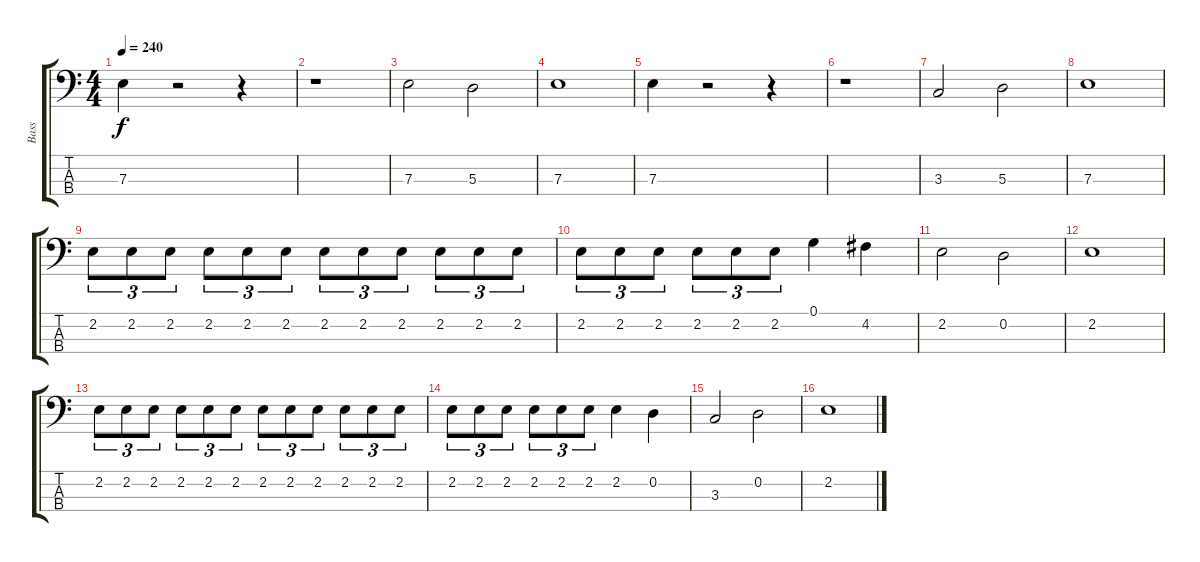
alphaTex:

\track ("Bass" "Bass") {instrument electricbasspick}
\staff {score tabs}
\tuning (G2 D2 A1 E1) {hide}
\ts (4 4)
\tempo 240
\clef f4
\ks c
7.3.4{dy f} r.2 r.4 |
r.1 |
7.3.2 5.3.2 |
7.3.1 |
7.3.4 r.2 r.4 |
r.1 |
3.3.2 5.3.2 |
7.3.1 |
2.2.8{tu (3 2)} 2.2.8{tu (3 2)} 2.2.8{tu (3 2)} 2.2.8{tu (3 2)} 2.2.8{tu (3 2)} 2.2.8{tu (3 2)} 2.2.8{tu (3 2)} 2.2.8{tu (3 2)} 2.2.8{tu (3 2)} 2.2.8{tu (3 2)} 2.2.8{tu (3 2)} 2.2.8{tu (3 2)} |
2.2.8{tu (3 2)} 2.2.8{tu (3 2)} 2.2.8{tu (3 2)} 2.2.8{tu (3 2)} 2.2.8{tu (3 2)} 2.2.8{tu (3 2)} 0.1.4 4.2.4 |
2.2.2 0.2.2 |
2.2.1 |
2.2.8{tu (3 2)} 2.2.8{tu (3 2)} 2.2.8{tu (3 2)} 2.2.8{tu (3 2)} 2.2.8{tu (3 2)} 2.2.8{tu (3 2)} 2.2.8{tu (3 2)} 2.2.8{tu (3 2)} 2.2.8{tu (3 2)} 2.2.8{tu (3 2)} 2.2.8{tu (3 2)} 2.2.8{tu (3 2)} |
2.2.8{tu (3 2)} 2.2.8{tu (3 2)} 2.2.8{tu (3 2)} 2.2.8{tu (3 2)} 2.2.8{tu (3 2)} 2.2.8{tu (3 2)} 2.2.4 0.2.4 |
3.3.2 0.2.2 |
2.2.1
